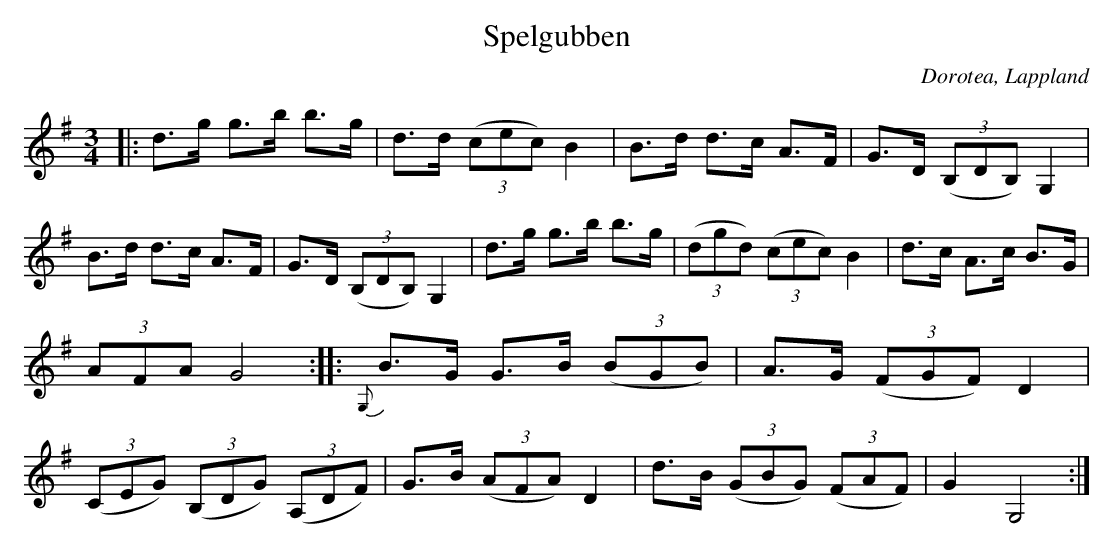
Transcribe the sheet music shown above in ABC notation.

X:1
T:Spelgubben
O:Dorotea, Lappland
M:3/4
L:1/16
K:G
|:d3g g3b b3g|d3d ((3c2e2c2) B4|B3d d3c A3F|G3D ((3B,2D2B,2) G,4|B3d d3c A3F|G3D ((3B,2D2B,2) G,4|d3g g3b b3g|((3d2g2d2) ((3c2e2c2) B4|d3c A3c B3G| (3A2F2A2 G8::{G,}B3G G3B ((3B2G2B2)|A3G ((3F2G2F2) D4|((3C2E2G2) ((3B,2D2G2) ((3A,2D2F2)|G3B ((3A2F2A2) D4|d3B ((3G2B2G2) ((3F2A2F2)|G4 G,8:|
